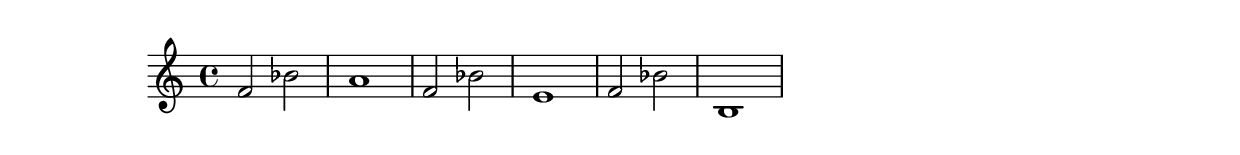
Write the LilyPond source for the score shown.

\header {
  texidoc = "Relative mode for repeats uses order of entry."
  }
\version "2.14.0"

\relative c' {
  \repeat "unfold" 3
  { f2 bes2 }
  \alternative { a1 e b } 
}
